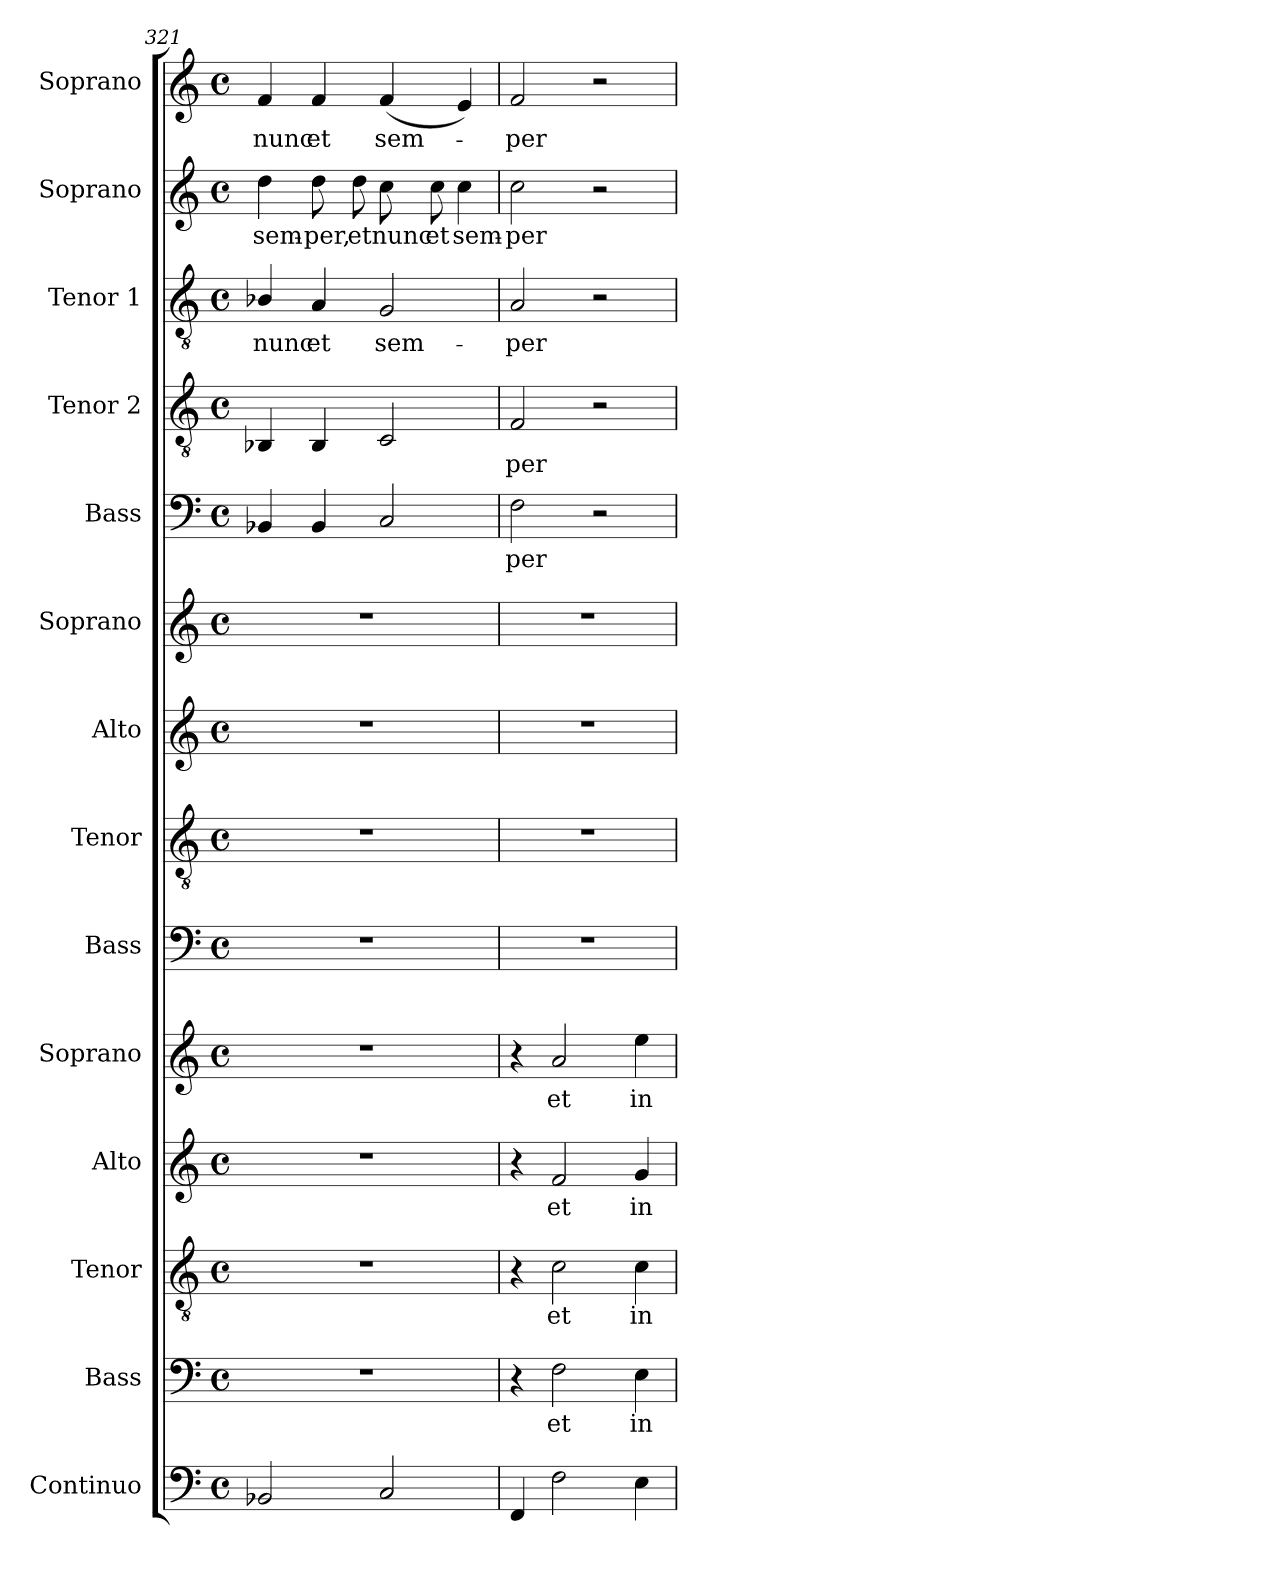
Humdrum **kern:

**kern	**kern	**text	**kern	**text	**kern	**text	**kern	**text	**kern	**kern	**kern	**kern	**kern	**text	**kern	**text	**kern	**text	**kern	**text	**kern	**text
*part14	*part13	*part13	*part12	*part12	*part11	*part11	*part10	*part10	*part9	*part8	*part7	*part6	*part5	*part5	*part4	*part4	*part3	*part3	*part2	*part2	*part1	*part1
*staff14	*staff13	*staff13	*staff12	*staff12	*staff11	*staff11	*staff10	*staff10	*staff9	*staff8	*staff7	*staff6	*staff5	*staff5	*staff4	*staff4	*staff3	*staff3	*staff2	*staff2	*staff1	*staff1
*I"Continuo	*I"Bass	*	*I"Tenor	*	*I"Alto	*	*I"Soprano	*	*I"Bass	*I"Tenor	*I"Alto	*I"Soprano	*I"Bass	*	*I"Tenor 2	*	*I"Tenor 1	*	*I"Soprano	*	*I"Soprano	*
*I'Cont.	*I'B.	*	*I'T.	*	*I'A.	*	*I'S.	*	*I'B.	*I'T.	*I'A.	*I'S.	*I'B.	*	*I'T2.	*	*I'T1.	*	*I'S.	*	*I'S.	*
!!LO:PB:g=z
*clefF4	*clefF4	*	*clefGv2	*	*clefG2	*	*clefG2	*	*clefF4	*clefGv2	*clefG2	*clefG2	*clefF4	*	*clefGv2	*	*clefGv2	*	*clefG2	*	*clefG2	*
*	*	*	*ITrd7c12	*	*	*	*	*	*	*ITrd7c12	*	*	*	*	*ITrd7c12	*	*ITrd7c12	*	*	*	*	*
*k[]	*k[]	*	*k[]	*	*k[]	*	*k[]	*	*k[]	*k[]	*k[]	*k[]	*k[]	*	*k[]	*	*k[]	*	*k[]	*	*k[]	*
*C:	*C:	*	*C:	*	*C:	*	*C:	*	*C:	*C:	*C:	*C:	*C:	*	*C:	*	*C:	*	*C:	*	*C:	*
*M4/4	*M4/4	*	*M4/4	*	*M4/4	*	*M4/4	*	*M4/4	*M4/4	*M4/4	*M4/4	*M4/4	*	*M4/4	*	*M4/4	*	*M4/4	*	*M4/4	*
*met(c)	*met(c)	*	*met(c)	*	*met(c)	*	*met(c)	*	*met(c)	*met(c)	*met(c)	*met(c)	*met(c)	*	*met(c)	*	*met(c)	*	*met(c)	*	*met(c)	*
=321	=321	=321	=321	=321	=321	=321	=321	=321	=321	=321	=321	=321	=321	=321	=321	=321	=321	=321	=321	=321	=321	=321
!	!	!	!	!	!	!	!	!	!	!	!	!	!	!	!	!	!	!LO:LY:b:color=#000000	!	!	!	!
!	!	!	!	!	!	!	!	!	!	!	!	!	!	!	!	!	!	!	!	!LO:LY:b:color=#000000	!	!
!	!	!	!	!	!	!	!	!	!	!	!	!	!	!	!	!	!	!	!	!	!	!LO:LY:b:color=#000000
2BB-Xi/	1r	.	1r	.	1r	.	1r	.	1r	1r	1r	1r	4BB-Xi/	.	4BBB-Xi/	.	4BB-Xi/	nunc	4ddi\	sem-	4fi/	nunc
!	!	!	!	!	!	!	!	!	!	!	!	!	!	!	!	!	!	!LO:LY:b:color=#000000	!	!	!	!
!	!	!	!	!	!	!	!	!	!	!	!	!	!	!	!	!	!	!	!	!LO:LY:b:color=#000000	!	!
!	!	!	!	!	!	!	!	!	!	!	!	!	!	!	!	!	!	!	!	!	!	!LO:LY:b:color=#000000
.	.	.	.	.	.	.	.	.	.	.	.	.	4BB-i/	.	4BBB-i/	.	4AAi/	et	8ddi\	-per,	4fi/	et
!	!	!	!	!	!	!	!	!	!	!	!	!	!	!	!	!	!	!	!	!LO:LY:b:color=#000000	!	!
.	.	.	.	.	.	.	.	.	.	.	.	.	.	.	.	.	.	.	8ddi\	et	.	.
!	!	!	!	!	!	!	!	!	!	!	!	!	!	!	!	!	!	!LO:LY:b:color=#000000	!	!	!	!
!	!	!	!	!	!	!	!	!	!	!	!	!	!	!	!	!	!	!	!	!LO:LY:b:color=#000000	!	!
!	!	!	!	!	!	!	!	!	!	!	!	!	!	!	!	!	!	!	!	!	!	!LO:LY:b:color=#000000
2Ci/	.	.	.	.	.	.	.	.	.	.	.	.	2Ci/	.	2CCi/	.	2GGi/	sem-	8cci\	nunc	(4fi/	sem-
!	!	!	!	!	!	!	!	!	!	!	!	!	!	!	!	!	!	!	!	!LO:LY:b:color=#000000	!	!
.	.	.	.	.	.	.	.	.	.	.	.	.	.	.	.	.	.	.	8cci\	et	.	.
!	!	!	!	!	!	!	!	!	!	!	!	!	!	!	!	!	!	!	!	!LO:LY:b:color=#000000	!	!
.	.	.	.	.	.	.	.	.	.	.	.	.	.	.	.	.	.	.	4cci\	sem-	4ei/)	.
=322	=322	=322	=322	=322	=322	=322	=322	=322	=322	=322	=322	=322	=322	=322	=322	=322	=322	=322	=322	=322	=322	=322
!	!	!	!	!	!	!	!	!	!	!	!	!	!	!LO:LY:b:color=#000000	!	!	!	!	!	!	!	!
!	!	!	!	!	!	!	!	!	!	!	!	!	!	!	!	!LO:LY:b:color=#000000	!	!	!	!	!	!
!	!	!	!	!	!	!	!	!	!	!	!	!	!	!	!	!	!	!LO:LY:b:color=#000000	!	!	!	!
!	!	!	!	!	!	!	!	!	!	!	!	!	!	!	!	!	!	!	!	!LO:LY:b:color=#000000	!	!
!	!	!	!	!	!	!	!	!	!	!	!	!	!	!	!	!	!	!	!	!	!	!LO:LY:b:color=#000000
4FFi/	4r	.	4r	.	4r	.	4r	.	1r	1r	1r	1r	2Fi\	-per	2FFi/	-per	2AAi/	-per	2cci\	-per	2fi/	-per
!	!	!LO:LY:b:color=#000000	!	!	!	!	!	!	!	!	!	!	!	!	!	!	!	!	!	!	!	!
!	!	!	!	!LO:LY:b:color=#000000	!	!	!	!	!	!	!	!	!	!	!	!	!	!	!	!	!	!
!	!	!	!	!	!	!LO:LY:b:color=#000000	!	!	!	!	!	!	!	!	!	!	!	!	!	!	!	!
!	!	!	!	!	!	!	!	!LO:LY:b:color=#000000	!	!	!	!	!	!	!	!	!	!	!	!	!	!
2Fi\	2Fi\	et	2Ci\	et	2fi/	et	2ai/	et	.	.	.	.	.	.	.	.	.	.	.	.	.	.
.	.	.	.	.	.	.	.	.	.	.	.	.	2r	.	2r	.	2r	.	2r	.	2r	.
!	!	!LO:LY:b:color=#000000	!	!	!	!	!	!	!	!	!	!	!	!	!	!	!	!	!	!	!	!
!	!	!	!	!LO:LY:b:color=#000000	!	!	!	!	!	!	!	!	!	!	!	!	!	!	!	!	!	!
!	!	!	!	!	!	!LO:LY:b:color=#000000	!	!	!	!	!	!	!	!	!	!	!	!	!	!	!	!
!	!	!	!	!	!	!	!	!LO:LY:b:color=#000000	!	!	!	!	!	!	!	!	!	!	!	!	!	!
4Ei\	4Ei\	in	4Ci\	in	4gi/	in	4eei\	in	.	.	.	.	.	.	.	.	.	.	.	.	.	.
=	=	=	=	=	=	=	=	=	=	=	=	=	=	=	=	=	=	=	=	=	=	=
*-	*-	*-	*-	*-	*-	*-	*-	*-	*-	*-	*-	*-	*-	*-	*-	*-	*-	*-	*-	*-	*-	*-
